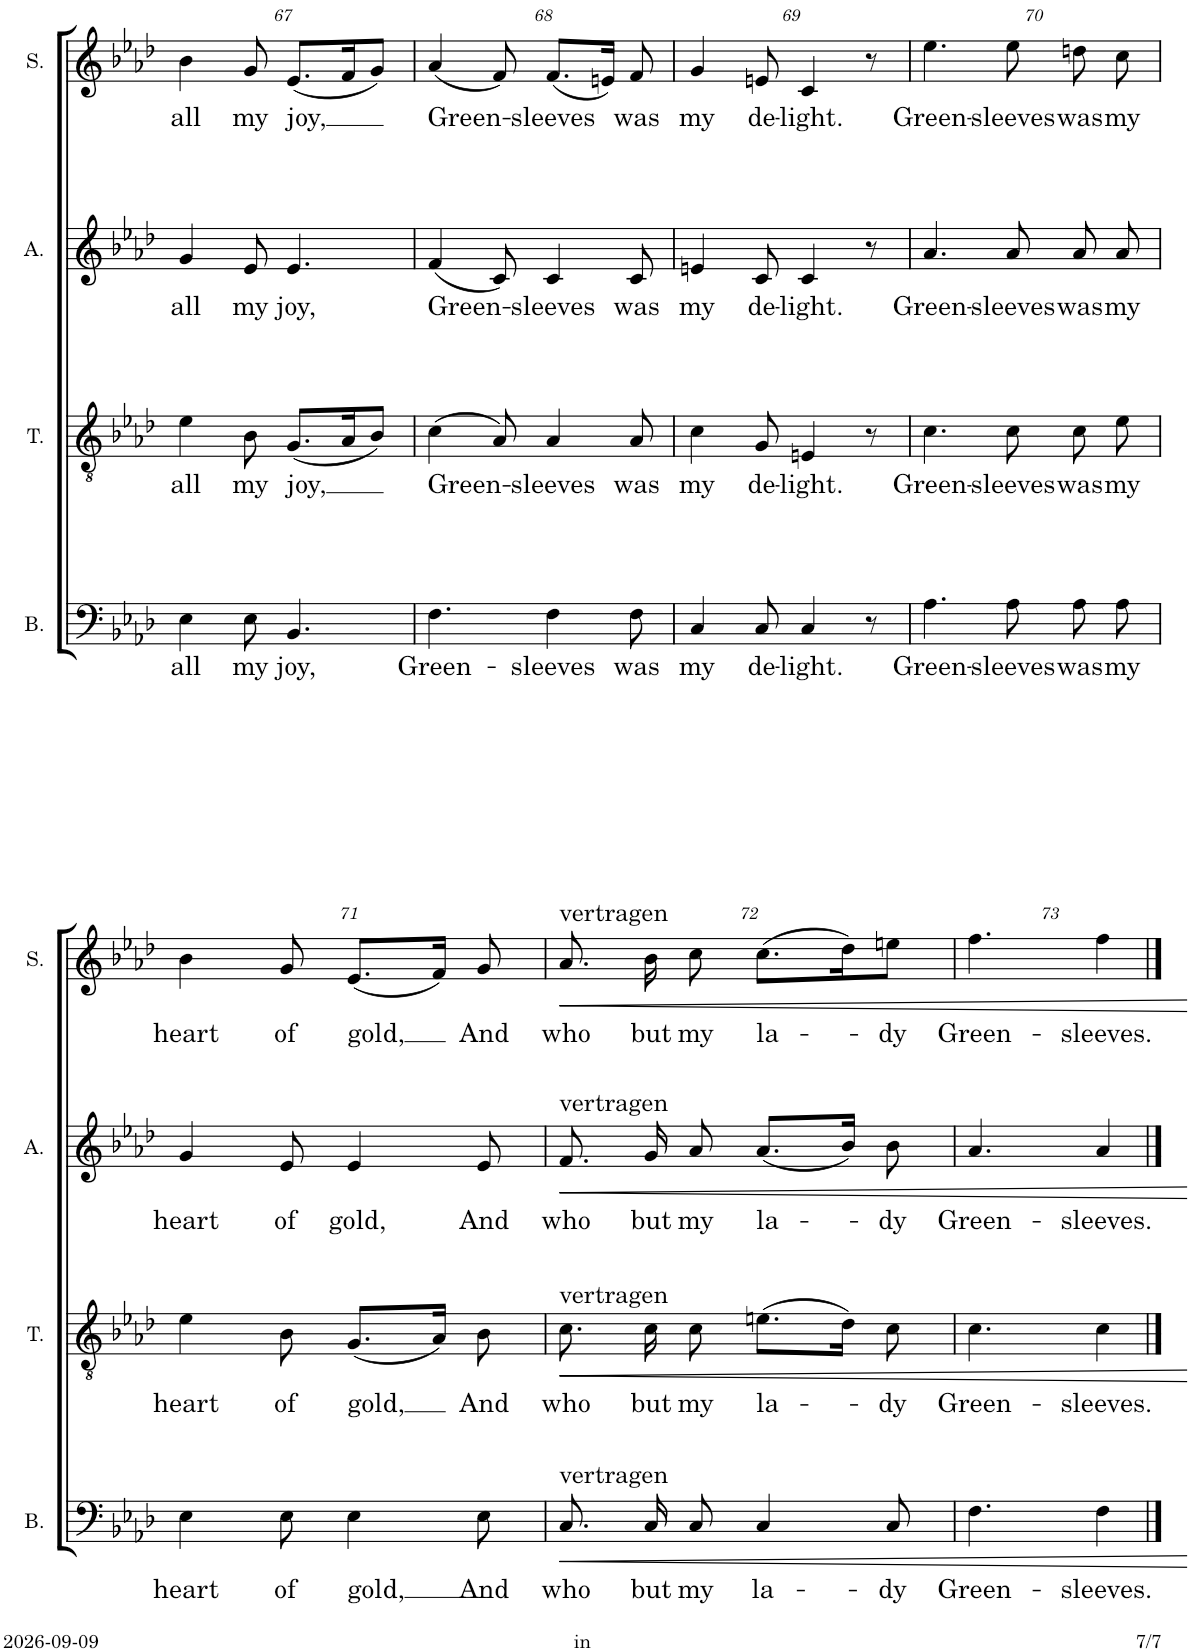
**kern	**text	**dynam	**kern	**text	**dynam	**kern	**text	**dynam	**kern	**text	**dynam
*part4	*part4	*part4	*part3	*part3	*part3	*part2	*part2	*part2	*part1	*part1	*part1
*staff4	*staff4	*staff4	*staff3	*staff3	*staff3	*staff2	*staff2	*staff2	*staff1	*staff1	*staff1
*I"B.	*	*	*I"T.	*	*	*I"A.	*	*	*I"S.	*	*
*I'B.	*	*	*I'T.	*	*	*I'A.	*	*	*I'S.	*	*
!!LO:PB:g=z
*clefF4	*	*	*clefGv2	*	*	*clefG2	*	*	*clefG2	*	*
*k[b-e-a-d-]	*	*	*k[b-e-a-d-]	*	*	*k[b-e-a-d-]	*	*	*k[b-e-a-d-]	*	*
*M6/8	*	*	*M6/8	*	*	*M6/8	*	*	*M6/8	*	*
=67	=67	=67	=67	=67	=67	=67	=67	=67	=67	=67	=67
!	!LO:LY:b	!	!	!LO:LY:b	!	!	!LO:LY:b	!	!	!LO:LY:b	!
4E-\	all	.	4e-\	all	.	4g/	all	.	4b-\	all	.
!	!LO:LY:b	!	!	!LO:LY:b	!	!	!LO:LY:b	!	!	!LO:LY:b	!
8E-\	my	.	8B-\	my	.	8e-/	my	.	8g/	my	.
!	!LO:LY:b	!	!	!LO:LY:b	!	!	!LO:LY:b	!	!	!LO:LY:b	!
4.BB-/	joy,	.	(8.G/L	joy,	.	4.e-/	joy,	.	(8.e-/L	joy,	.
.	.	.	16A-/K	.	.	.	.	.	16f/K	.	.
.	.	.	8B-/J)	.	.	.	.	.	8g/J)	.	.
=68	=68	=68	=68	=68	=68	=68	=68	=68	=68	=68	=68
!	!LO:LY:b	!	!	!LO:LY:b	!	!	!LO:LY:b	!	!	!LO:LY:b	!
4.F\	Green-	.	(4c\	Green-	.	(4f/	Green-	.	(4a-/	Green-	.
.	.	.	8A-/)	.	.	8c/)	.	.	8f/)	.	.
!	!LO:LY:b	!	!	!LO:LY:b	!	!	!LO:LY:b	!	!	!LO:LY:b	!
4F\	-sleeves	.	4A-/	-sleeves	.	4c/	-sleeves	.	(8.f/L	-sleeves	.
.	.	.	.	.	.	.	.	.	16en/Jk)	.	.
!	!LO:LY:b	!	!	!LO:LY:b	!	!	!LO:LY:b	!	!	!LO:LY:b	!
8F\	was	.	8A-/	was	.	8c/	was	.	8f/	was	.
=69	=69	=69	=69	=69	=69	=69	=69	=69	=69	=69	=69
!	!LO:LY:b	!	!	!LO:LY:b	!	!	!LO:LY:b	!	!	!LO:LY:b	!
4C/	my	.	4c\	my	.	4en/	my	.	4g/	my	.
!	!LO:LY:b	!	!	!LO:LY:b	!	!	!LO:LY:b	!	!	!LO:LY:b	!
8C/	de-	.	8G/	de-	.	8c/	de-	.	8en/	de-	.
!	!LO:LY:b	!	!	!LO:LY:b	!	!	!LO:LY:b	!	!	!LO:LY:b	!
4C/	-light.	.	4En/	-light.	.	4c/	-light.	.	4c/	-light.	.
8r	.	.	8r	.	.	8r	.	.	8r	.	.
=70	=70	=70	=70	=70	=70	=70	=70	=70	=70	=70	=70
!	!LO:LY:b	!	!	!LO:LY:b	!	!	!LO:LY:b	!	!	!LO:LY:b	!
4.A-\	Green-	.	4.c\	Green-	.	4.a-/	Green-	.	4.ee-\	Green-	.
!	!LO:LY:b	!	!	!LO:LY:b	!	!	!LO:LY:b	!	!	!LO:LY:b	!
8A-\L	-sleeves	.	8c\	-sleeves	.	8a-/	-sleeves	.	8ee-\	-sleeves	.
!	!LO:LY:b	!	!	!LO:LY:b	!	!	!LO:LY:b	!	!	!LO:LY:b	!
8A-\	was	.	8c\	was	.	8a-/	was	.	8ddn\	was	.
!	!LO:LY:b	!	!	!LO:LY:b	!	!	!LO:LY:b	!	!	!LO:LY:b	!
8A-\J	my	.	8e-\	my	.	8a-/	my	.	8cc\	my	.
!!LO:LB:g=z
=71	=71	=71	=71	=71	=71	=71	=71	=71	=71	=71	=71
!	!LO:LY:b	!	!	!LO:LY:b	!	!	!LO:LY:b	!	!	!LO:LY:b	!
4E-\	heart	.	4e-\	heart	.	4g/	heart	.	4b-\	heart	.
!	!LO:LY:b	!	!	!LO:LY:b	!	!	!LO:LY:b	!	!	!LO:LY:b	!
8E-\	of	.	8B-\	of	.	8e-/	of	.	8g/	of	.
!	!LO:LY:b	!	!	!LO:LY:b	!	!	!LO:LY:b	!	!	!LO:LY:b	!
4E-\	gold,	.	(8.G/L	gold,	.	4e-/	gold,	.	(8.e-/L	gold,	.
.	.	.	16A-/Jk)	.	.	.	.	.	16f/Jk)	.	.
!	!LO:LY:b	!	!	!LO:LY:b	!	!	!LO:LY:b	!	!	!LO:LY:b	!
8E-\	And	.	8B-\	And	.	8e-/	And	.	8g/	And	.
=72	=72	=72	=72	=72	=72	=72	=72	=72	=72	=72	=72
!	!	!	!	!	!	!	!	!	!LO:TX:a:t=vertragen	!	!
!	!	!	!	!	!	!LO:TX:a:t=vertragen	!	!	!	!	!
!	!	!	!LO:TX:a:t=vertragen	!	!	!	!	!	!	!	!
!LO:TX:a:t=vertragen	!	!	!	!	!	!	!	!	!	!	!
!	!LO:LY:b	!LO:HP:b	!	!LO:LY:b	!LO:HP:b	!	!LO:LY:b	!LO:HP:b	!	!LO:LY:b	!LO:HP:b
8.C/L	who	<	8.c\	who	<	8.f/	who	<	8.a-/	who	<
!	!LO:LY:b	!	!	!LO:LY:b	!	!	!LO:LY:b	!	!	!LO:LY:b	!
16C/K	but	.	16c\	but	.	16g/	but	.	16b-\	but	.
!	!LO:LY:b	!	!	!LO:LY:b	!	!	!LO:LY:b	!	!	!LO:LY:b	!
8C/J	my	.	8c\	my	.	8a-/	my	.	8cc\	my	.
!	!LO:LY:b	!	!	!LO:LY:b	!	!	!LO:LY:b	!	!	!LO:LY:b	!
4C/	la-	.	(8.en\L	la-	.	(8.a-/L	la-	.	(8.cc\L	la-	.
.	.	.	16d-\Jk)	.	.	16b-/Jk)	.	.	16dd-\K)	.	.
!	!LO:LY:b	!	!	!LO:LY:b	!	!	!LO:LY:b	!	!	!LO:LY:b	!
8C/	-dy	.	8c\	-dy	.	8b-\	-dy	.	8een\J	-dy	.
=73	=73	=73	=73	=73	=73	=73	=73	=73	=73	=73	=73
!	!LO:LY:b	!	!	!LO:LY:b	!	!	!LO:LY:b	!	!	!LO:LY:b	!
4.F\	Green-	.	4.c\	Green-	.	4.a-/	Green-	.	4.ff\	Green-	.
!	!LO:LY:b	!	!	!LO:LY:b	!	!	!LO:LY:b	!	!	!LO:LY:b	!
4F\	-sleeves.	.	4c\	-sleeves.	.	4a-/	-sleeves.	.	4ff\	-sleeves.	.
.	.	[	.	.	[	.	.	[	.	.	[
==	==	==	==	==	==	==	==	==	==	==	==
*-	*-	*-	*-	*-	*-	*-	*-	*-	*-	*-	*-
